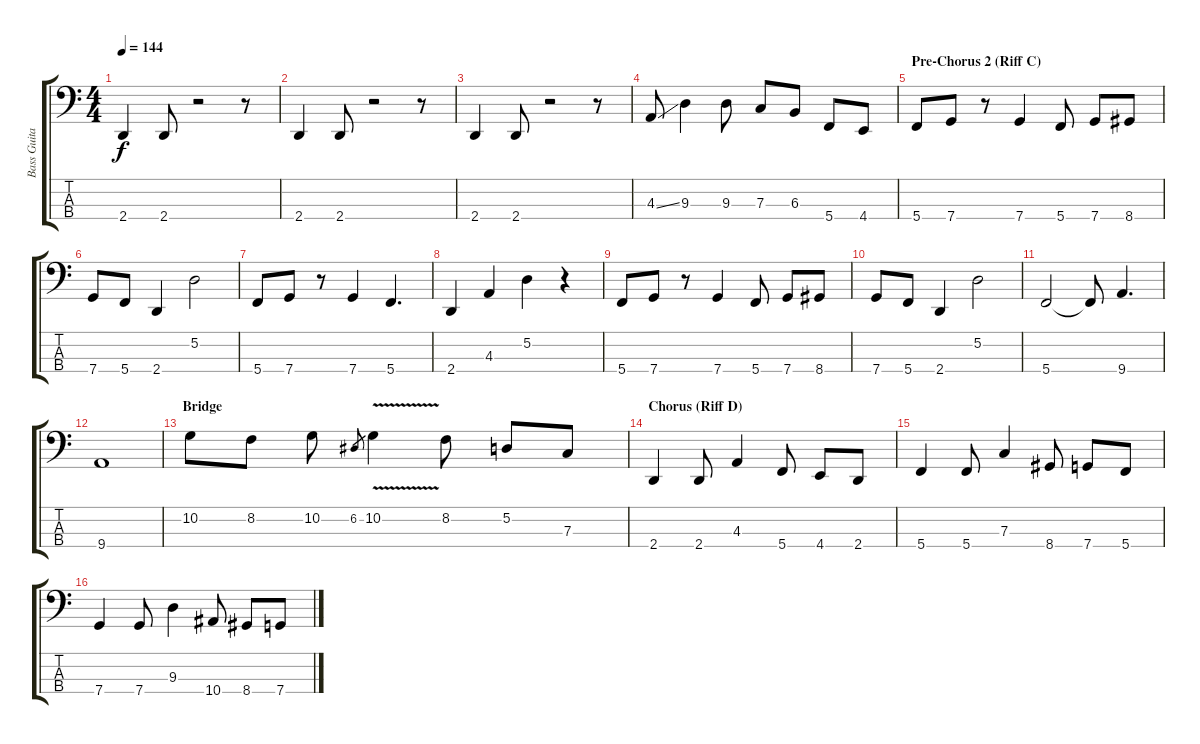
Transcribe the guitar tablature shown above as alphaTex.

\track ("Bass Guitar" "Bass Guita") {instrument slapbass1}
\staff {score tabs}
\tuning (D2 A1 F1 C1) {hide}
\ts (4 4)
\tempo 144
\clef f4
\ks c
2.4.4{dy f} 2.4.8 r.2 r.8 |
2.4.4 2.4.8 r.2 r.8 |
2.4.4 2.4.8 r.2 r.8 |
4.3{ss}.8 9.3.4 9.3.8 7.3.8 6.3.8 5.4.8 4.4.8 |
\section ("" "Pre-Chorus 2 (Riff C)")
5.4.8 7.4.8 r.8 7.4.4 5.4.8 7.4.8 8.4.8 |
7.4.8 5.4.8 2.4.4 5.2.2 |
5.4.8 7.4.8 r.8 7.4.4 5.4.4{d} |
2.4.4 4.3.4 5.2.4 r.4 |
5.4.8 7.4.8 r.8 7.4.4 5.4.8 7.4.8 8.4.8 |
7.4.8 5.4.8 2.4.4 5.2.2 |
5.4.2 5.4{t}.8 9.4.4{d} |
9.4.1 |
\section ("" "Bridge")
10.2.8 8.2.8 10.2.8 6.2.8{gr} 10.2{v}.4 8.2.8 5.2.8 7.3.8 |
\section ("" "Chorus (Riff D)")
2.4.4 2.4.8 4.3.4 5.4.8 4.4.8 2.4.8 |
5.4.4 5.4.8 7.3.4 8.4.8 7.4.8 5.4.8 |
7.4.4 7.4.8 9.3.4 10.4.8 8.4.8 7.4.8
